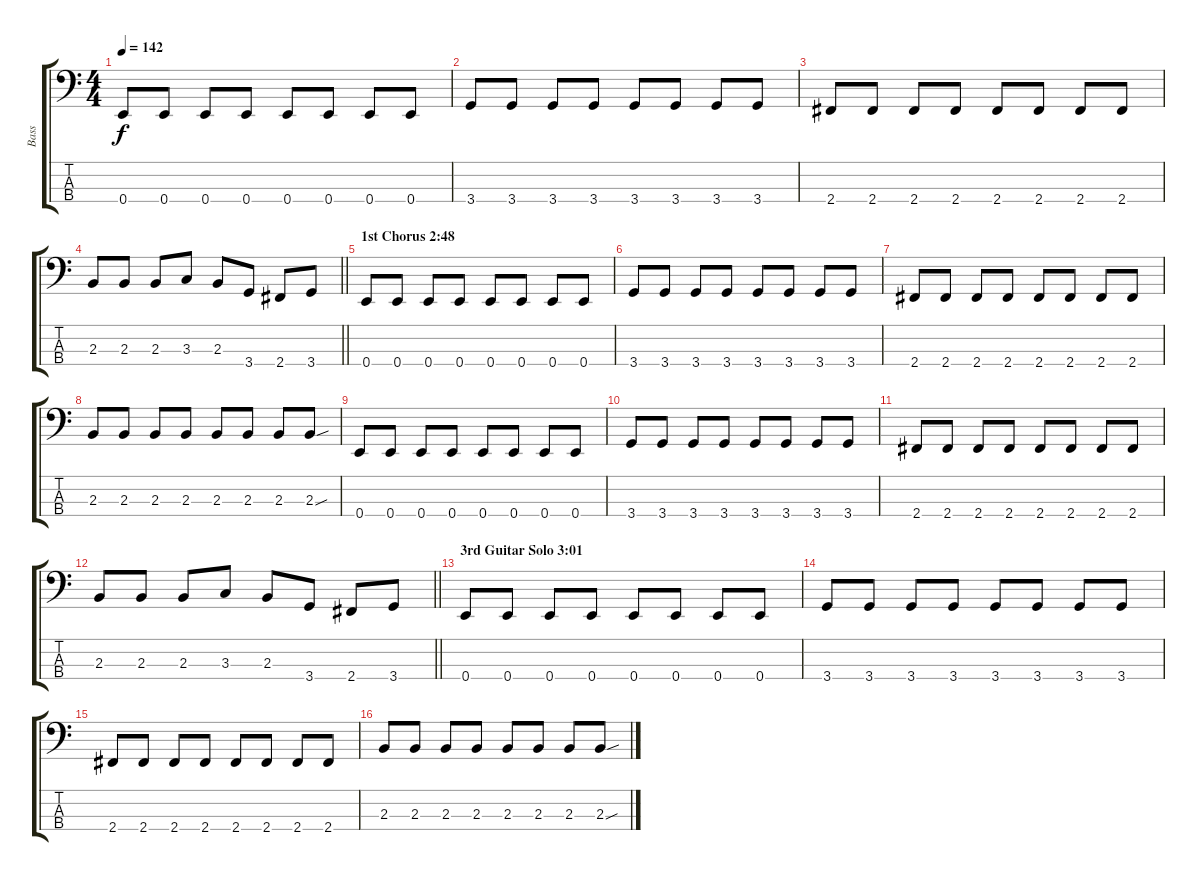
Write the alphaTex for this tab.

\track ("Bass" "Bass") {instrument electricbasspick}
\staff {score tabs}
\tuning (G2 D2 A1 E1) {hide}
\ts (4 4)
\tempo 142
\clef f4
\ks c
0.4.8{dy f} 0.4.8 0.4.8 0.4.8 0.4.8 0.4.8 0.4.8 0.4.8 |
3.4.8 3.4.8 3.4.8 3.4.8 3.4.8 3.4.8 3.4.8 3.4.8 |
2.4.8 2.4.8 2.4.8 2.4.8 2.4.8 2.4.8 2.4.8 2.4.8 |
\barLineRight lightlight
2.3.8 2.3.8 2.3.8 3.3.8 2.3.8 3.4.8 2.4.8 3.4.8 |
\section ("" "1st Chorus 2:48")
0.4.8 0.4.8 0.4.8 0.4.8 0.4.8 0.4.8 0.4.8 0.4.8 |
3.4.8 3.4.8 3.4.8 3.4.8 3.4.8 3.4.8 3.4.8 3.4.8 |
2.4.8 2.4.8 2.4.8 2.4.8 2.4.8 2.4.8 2.4.8 2.4.8 |
2.3.8 2.3.8 2.3.8 2.3.8 2.3.8 2.3.8 2.3.8 2.3{sou}.8 |
0.4.8 0.4.8 0.4.8 0.4.8 0.4.8 0.4.8 0.4.8 0.4.8 |
3.4.8 3.4.8 3.4.8 3.4.8 3.4.8 3.4.8 3.4.8 3.4.8 |
2.4.8 2.4.8 2.4.8 2.4.8 2.4.8 2.4.8 2.4.8 2.4.8 |
\barLineRight lightlight
2.3.8 2.3.8 2.3.8 3.3.8 2.3.8 3.4.8 2.4.8 3.4.8 |
\section ("" "3rd Guitar Solo 3:01")
0.4.8 0.4.8 0.4.8 0.4.8 0.4.8 0.4.8 0.4.8 0.4.8 |
3.4.8 3.4.8 3.4.8 3.4.8 3.4.8 3.4.8 3.4.8 3.4.8 |
2.4.8 2.4.8 2.4.8 2.4.8 2.4.8 2.4.8 2.4.8 2.4.8 |
2.3.8 2.3.8 2.3.8 2.3.8 2.3.8 2.3.8 2.3.8 2.3{sou}.8
